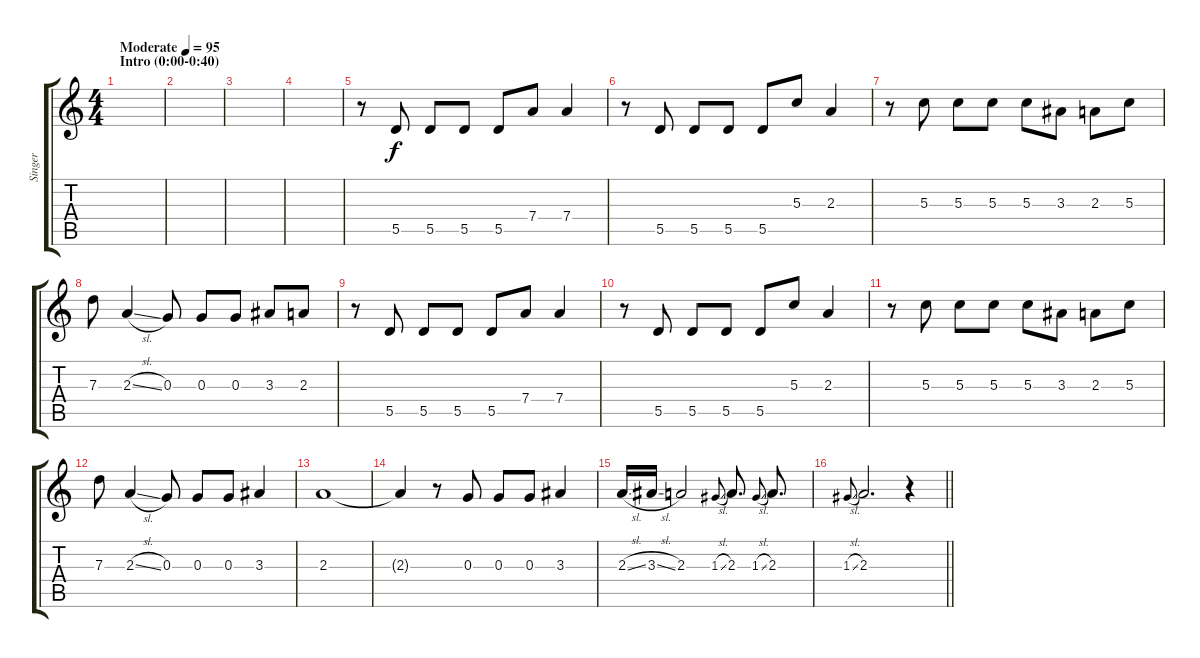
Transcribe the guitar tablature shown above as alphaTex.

\track ("Singer" "Singer") {instrument overdrivenguitar}
\staff {score tabs}
\tuning (E4 B3 G3 D3 A2 E2) {hide}
\ts (4 4)
\section ("" "Intro (0:00-0:40)")
\tempo (95 "Moderate")
\clef g2
\ks c
|
|
|
|
r.8 5.5.8 5.5.8 5.5.8 5.5.8 7.4.8 7.4.4 |
r.8 5.5.8 5.5.8 5.5.8 5.5.8 5.3.8 2.3.4 |
r.8 5.3.8 5.3.8 5.3.8 5.3.8 3.3.8 2.3.8 5.3.8 |
7.3.8 2.3{sl}.4 0.3.8 0.3.8 0.3.8 3.3.8 2.3.8 |
r.8 5.5.8 5.5.8 5.5.8 5.5.8 7.4.8 7.4.4 |
r.8 5.5.8 5.5.8 5.5.8 5.5.8 5.3.8 2.3.4 |
r.8 5.3.8 5.3.8 5.3.8 5.3.8 3.3.8 2.3.8 5.3.8 |
7.3.8 2.3{sl}.4 0.3.8 0.3.8 0.3.8 3.3.4 |
2.3.1 |
2.3{t}.4 r.8 0.3.8 0.3.8 0.3.8 3.3.4 |
2.3{sl}.16 3.3{sl}.16 2.3.2 1.3{sl}.8{gr onbeat} 2.3.8{d} 1.3{sl}.8{gr onbeat} 2.3.8{d} |
\barLineRight lightlight
1.3{sl}.8{gr onbeat} 2.3.2{d} r.4
